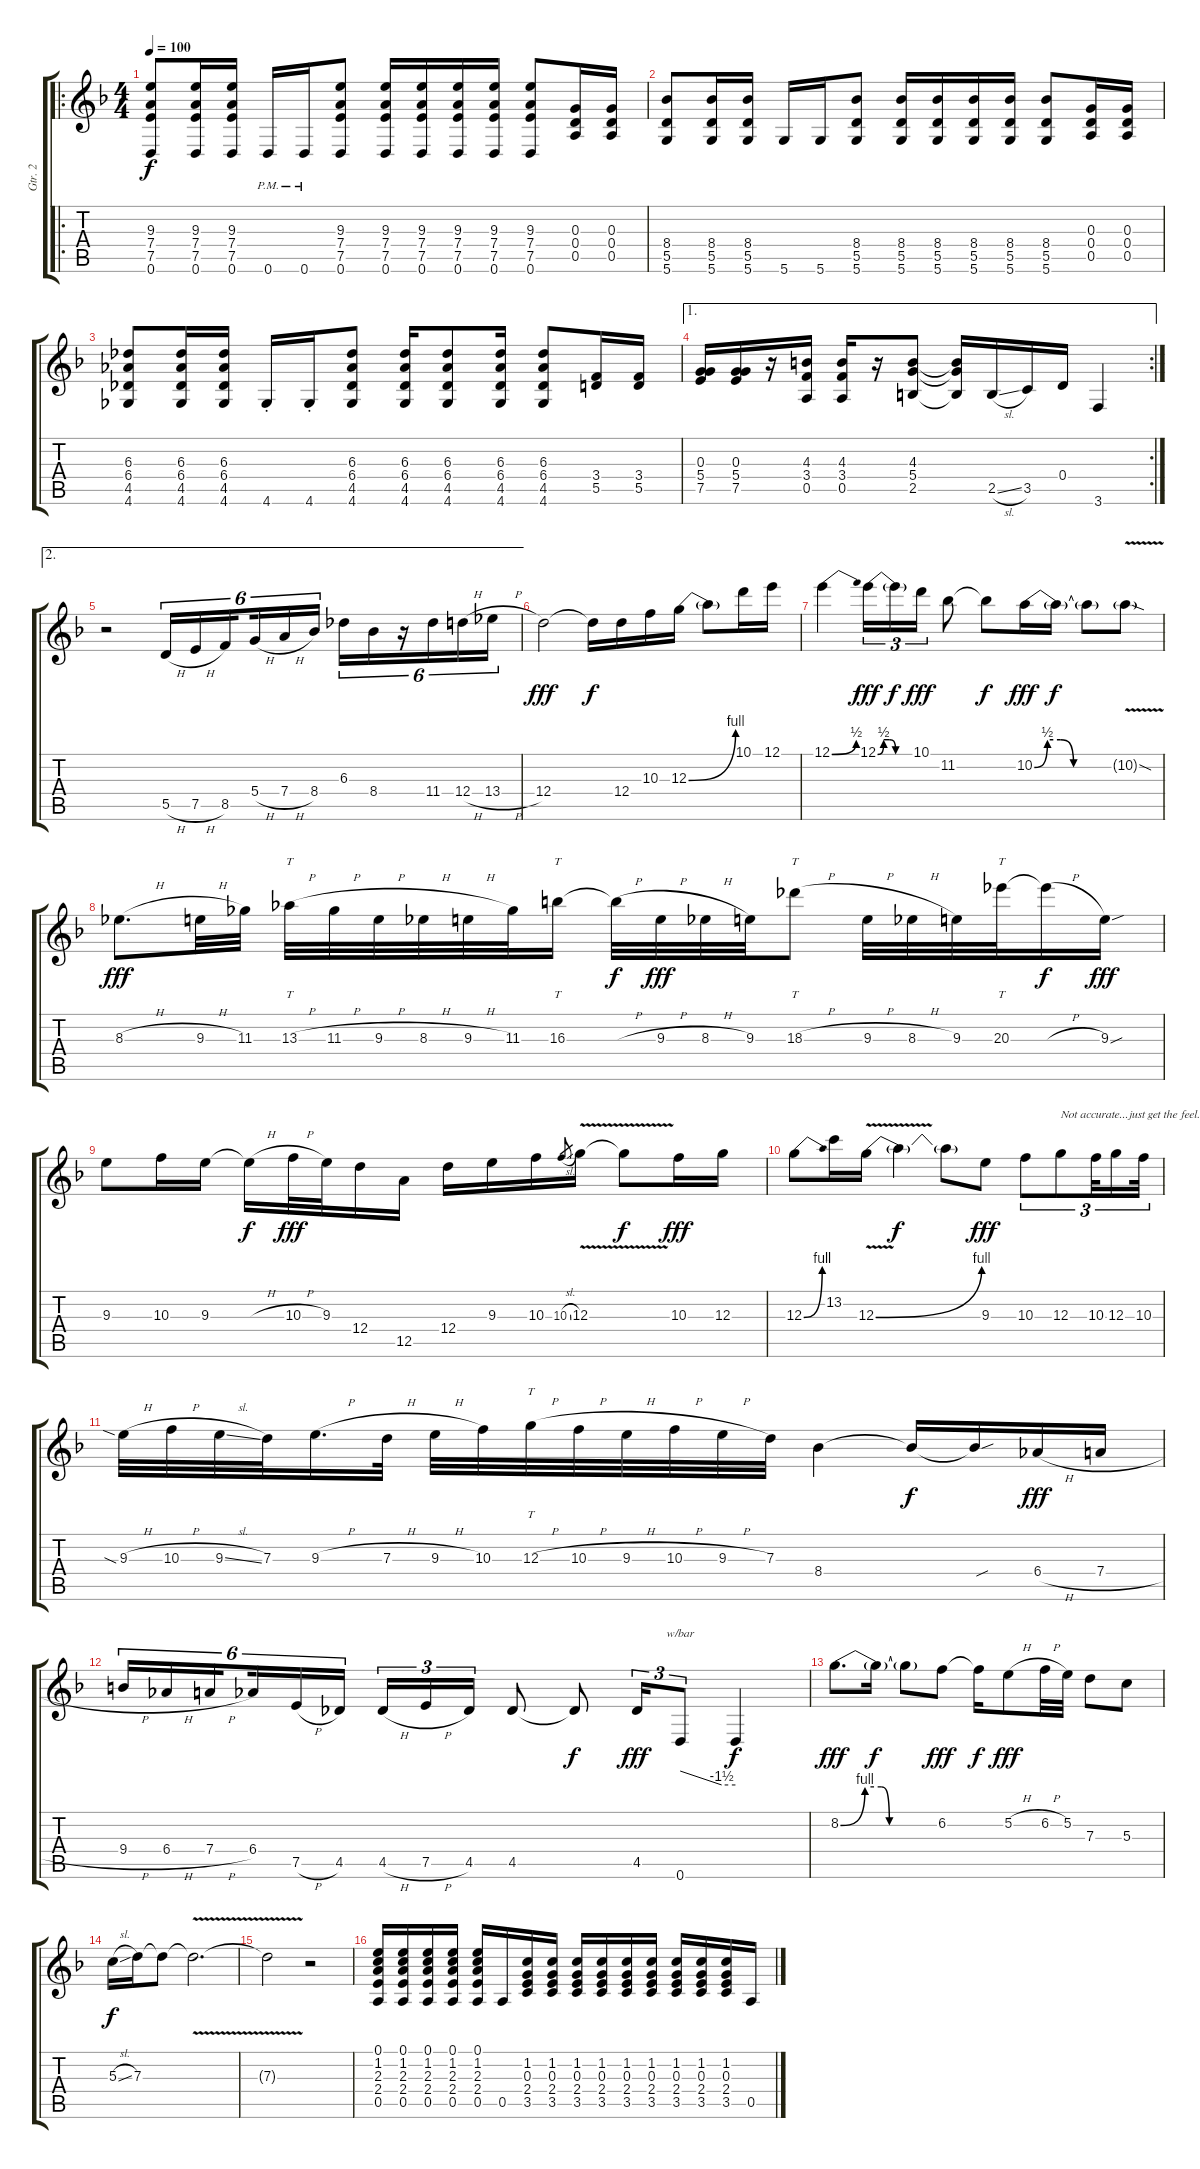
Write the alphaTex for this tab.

\track ("Gtr. 2" "Gtr. 2") {instrument overdrivenguitar}
\staff {score tabs}
\tuning (E4 B3 G3 D3 A2 D2) {hide}
\ro
\ts (4 4)
\tempo 100
\clef g2
\ks f
(9.3 7.4 7.5 0.6).8{dy f volume 11} (9.3 7.4 7.5 0.6).16 (9.3 7.4 7.5 0.6).16 0.6{pm}.16 0.6{pm}.16 (9.3 7.4 7.5 0.6).8 (9.3 7.4 7.5 0.6).16 (9.3 7.4 7.5 0.6).16 (9.3 7.4 7.5 0.6).16 (9.3 7.4 7.5 0.6).16 (9.3 7.4 7.5 0.6).8 (0.3 0.4 0.5).16 (0.3 0.4 0.5).16 |
(8.4 5.5 5.6).8 (8.4 5.5 5.6).16 (8.4 5.5 5.6).16 5.6.16 5.6.16 (8.4 5.5 5.6).8 (8.4 5.5 5.6).16 (8.4 5.5 5.6).16 (8.4 5.5 5.6).16 (8.4 5.5 5.6).16 (8.4 5.5 5.6).8 (0.3 0.4 0.5).16 (0.3 0.4 0.5).16 |
(6.3 6.4 4.5 4.6).8 (6.3 6.4 4.5 4.6).16 (6.3 6.4 4.5 4.6).16 4.6{st}.16 4.6{st}.16 (6.3 6.4 4.5 4.6).8 (6.3 6.4 4.5 4.6).16 (6.3 6.4 4.5 4.6).8 (6.3 6.4 4.5 4.6).16 (6.3 6.4 4.5 4.6).8 (3.4 5.5).16 (3.4 5.5).16 |
\ae 1
\rc 2
(0.3 5.4 7.5).16 (0.3 5.4 7.5).16 r.16 (4.3 3.4 0.5).16 (4.3 3.4 0.5).16 r.16 (4.3 5.4 2.5).8 (4.3{t} 5.4{t} 2.5{t}).16 2.5{sl}.16 3.5.16 0.4.16 3.6.4 |
\ae 2
r.2{volume 16} 5.5{h}.16{tu (6 4)} 7.5{h}.16{tu (6 4)} 8.5.16{tu (6 4) beam splitsecondary} 5.4{h}.16{tu (6 4)} 7.4{h}.16{tu (6 4)} 8.4.16{tu (6 4)} 6.3.16{tu (6 4)} 8.4.16{tu (6 4)} r.16{tu (6 4)} 11.4.16{tu (6 4)} 12.4{h}.16{tu (6 4)} 13.4{h}.16{tu (6 4)} |
12.4.2{dy fff} 12.4{t}.16{dy f} 12.4.16 10.3.16 12.3{be (bend 0 0 60 4)}.16 12.3{t}.8 10.1.16 12.1.16 |
12.1{be (bend 0 0 60 2)}.4 12.1{be (custom 0 0 10 2 20 2 30 0 60 0)}.16{tu (3 2) dy fff} 12.1{t}.16{tu (3 2) dy f} 10.1.16{tu (3 2) dy fff} 11.2.8 11.2{t}.8{dy f} 10.2{be (custom 0 0 10 2 20 2 30 0 60 0)}.16{dy fff} 10.2{t}.16{dy f} 10.2{t}.8 10.2{v sod g}.8 |
8.3{h}.8{d dy fff} 9.3{h}.32 11.3.32 13.3{h}.32{tt} 11.3{h}.32 9.3{h}.32 8.3{h}.32 9.3{h}.32 11.3.32 16.3.16{tt} 16.3{h t}.32{dy f} 9.3{h}.32{dy fff} 8.3{h}.32 9.3.32 18.3{h}.8{tt} 9.3{h}.32 8.3{h}.32 9.3.32 20.3.32{tt} 20.3{h t}.16{dy f} 9.3{sou}.16{dy fff} |
9.3.8 10.3.16 9.3.16 9.3{h t}.16{dy f} 10.3{h}.32{dy fff} 9.3.32 12.4.16 12.5.16 12.4.16 9.3.16 10.3.16 10.3{sl}.8{gr} 12.3{v}.16 12.3{v t}.8{dy f} 10.3.16{dy fff} 12.3.16 |
12.3{be (bend 0 0 60 4)}.8 13.2.16 12.3{be (bend 0 0 60 4) v}.16 12.3{t}.4{dy f} 12.3{t}.8 9.3.8{dy fff} 10.3.8{tu (3 2)} 12.3.8{tu (3 2) txt "Not accurate...just get the feel."} 10.3.32{tu (3 2)} 12.3.16{tu (3 2)} 10.3.32{tu (3 2)} |
9.3{sia h}.32 10.3{h}.32 9.3{sl}.32 7.3.32 9.3{h}.16{d} 7.3{h}.32 9.3{h}.32 10.3.32 12.3{h}.32{tt} 10.3{h}.32 9.3{h}.32 10.3{h}.32 9.3{h}.32 7.3.32 8.4.4 8.4{t}.16{dy f} 8.4{sou t}.16 6.4{h}.16{dy fff} 7.4{h}.16 |
9.4{h}.16{tu (6 4)} 6.4{h}.16{tu (6 4)} 7.4{h}.16{tu (6 4) beam splitsecondary} 6.4.16{tu (6 4)} 7.5{h}.16{tu (6 4)} 4.5.16{tu (6 4)} 4.5{h}.16{tu (3 2)} 7.5{h}.16{tu (3 2)} 4.5.16{tu (3 2)} 4.5.8 4.5{t}.8{dy f} 4.5.16{tu (3 2) dy fff} 0.6.8{tu (3 2) tbe (custom default 0 0 45 -6 60 -6)} 0.6{t}.4{dy f} |
8.2{be (custom 0 0 15 4 25 4 30 0 60 0)}.8{d dy fff} 8.2{t}.16{dy f} 8.2{t}.8 6.2.8{dy fff} 6.2{t}.16{dy f} 5.2{h}.8{dy fff} 6.2{h}.32 5.2.32 7.3.8 5.3.8 |
5.3{sl}.16{dy f} 7.3.16 7.3{t}.8 7.3{v t}.2{d} |
7.3{t}.2 r.2 |
(0.1 1.2 2.3 2.4 0.5).16 (0.1 1.2 2.3 2.4 0.5).16 (0.1 1.2 2.3 2.4 0.5).16 (0.1 1.2 2.3 2.4 0.5).16 (0.1 1.2 2.3 2.4 0.5).16 0.5.16 (1.2 0.3 2.4 3.5).16 (1.2 0.3 2.4 3.5).16 (1.2 0.3 2.4 3.5).16 (1.2 0.3 2.4 3.5).16 (1.2 0.3 2.4 3.5).16 (1.2 0.3 2.4 3.5).16 (1.2 0.3 2.4 3.5).16 (1.2 0.3 2.4 3.5).16 (1.2 0.3 2.4 3.5).16 0.5.16
